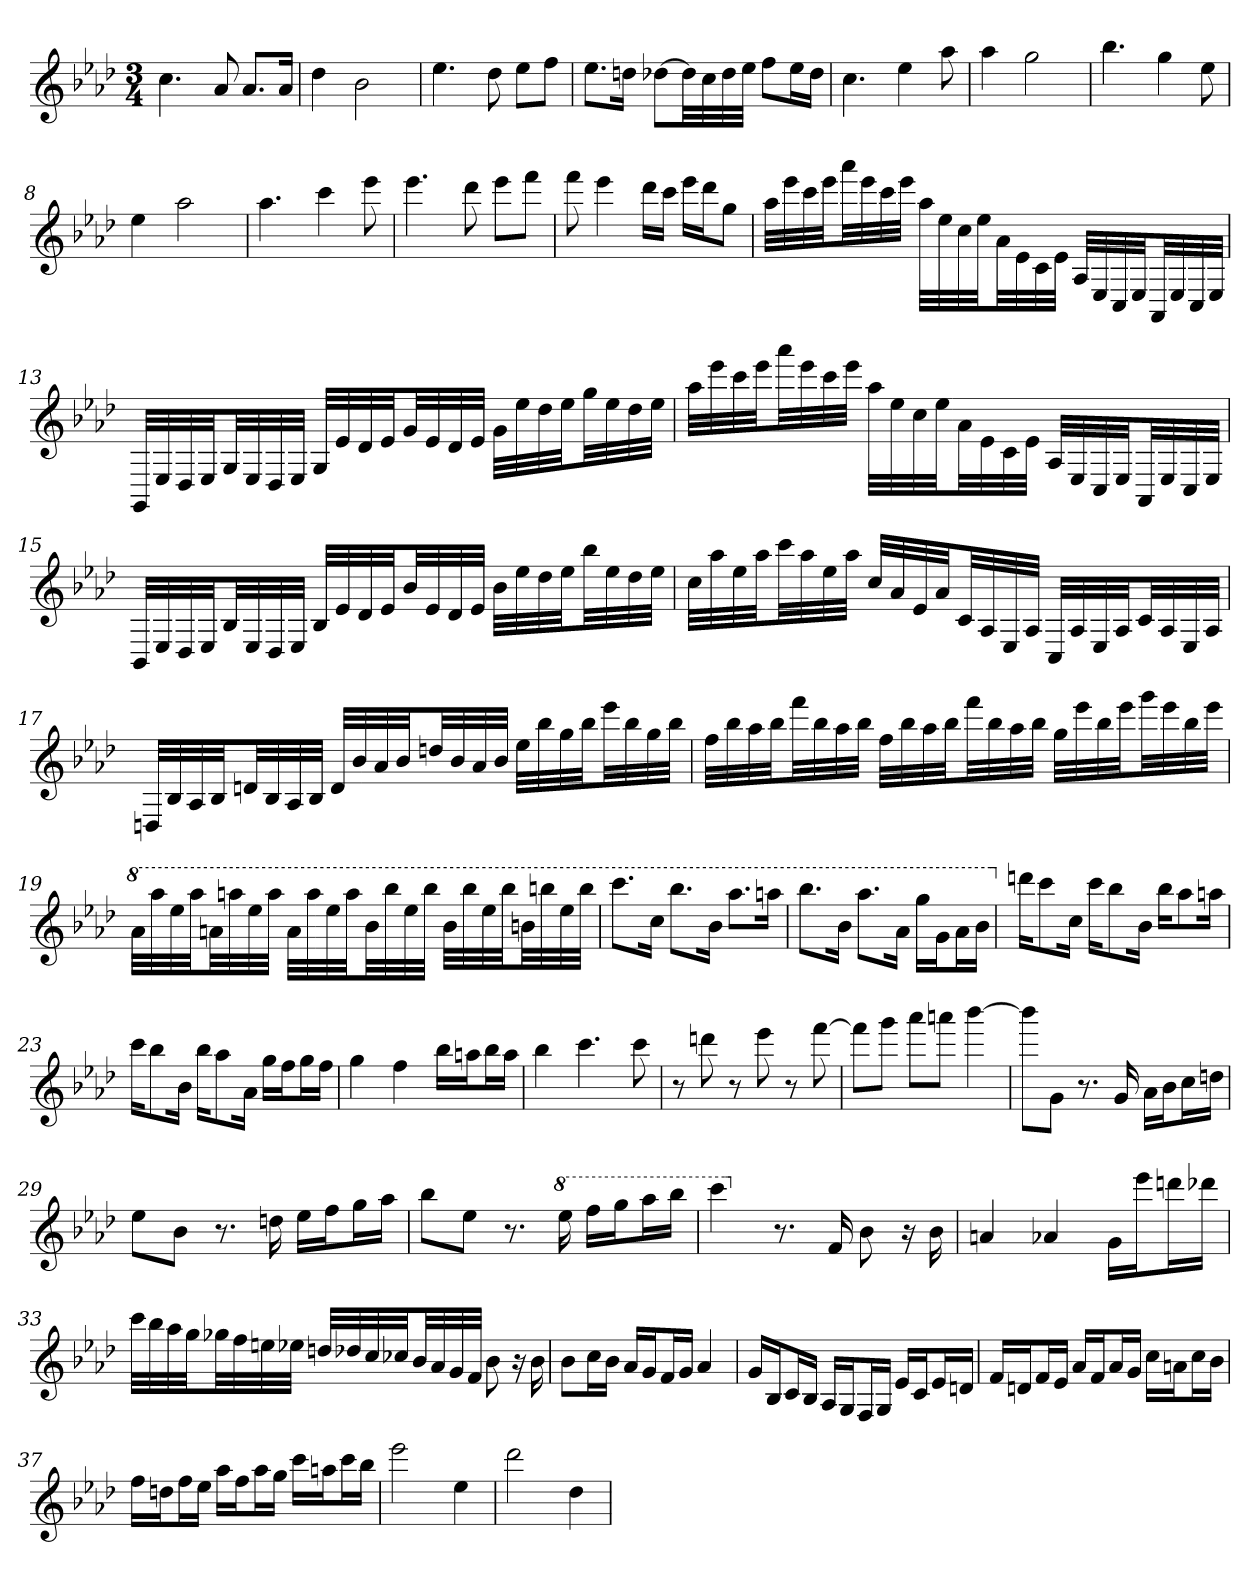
**kern
*part1
*staff1
*clefG2
*k[b-e-a-d-]
*A-:
*M3/4
*MM72
=1
4.cc
8a-
8.a-/L
16a-/Jk
=2
4dd-
2b-
=3
4.ee-
8dd-
8ee-\L
8ff\J
=4
8.ee-\L
16ddn\Jk
[8dd-X\L
32dd-\LL]
32cc\
32dd-\
32ee-\JJJ
8ff\L
16ee-\L
16dd-\JJ
=5
4.cc
4ee-
8aa-
=6
4aa-
2gg
=7
4.bb-
4gg
8ee-
=8
4ee-
2aa-
=9
4.aa-
4ccc
8eee-
=10
4.eee-
8ddd-
8eee-\L
8fff\J
=11
8fff
4eee-
16ddd-\LL
16ccc\JJ
16eee-\LL
16ddd-\J
8gg\J
=12
32aa-\LLL
32eee-\
32ccc\
32eee-\JJ
32aaa-\LL
32eee-\
32ccc\
32eee-\JJJ
32aa-\LLL
32ee-\
32cc\
32ee-\JJ
32a-\LL
32e-\
32c\
32e-\JJJ
32A-/LLL
32E-/
32C/
32E-/JJ
32AA-/LL
32E-/
32C/
32E-/JJJ
=13
32GG/LLL
32E-/
32D-/
32E-/JJ
32G/LL
32E-/
32D-/
32E-/JJJ
32G/LLL
32e-/
32d-/
32e-/JJ
32g/LL
32e-/
32d-/
32e-/JJJ
32g\LLL
32ee-\
32dd-\
32ee-\JJ
32gg\LL
32ee-\
32dd-\
32ee-\JJJ
=14
32aa-\LLL
32eee-\
32ccc\
32eee-\JJ
32aaa-\LL
32eee-\
32ccc\
32eee-\JJJ
32aa-\LLL
32ee-\
32cc\
32ee-\JJ
32a-\LL
32e-\
32c\
32e-\JJJ
32A-/LLL
32E-/
32C/
32E-/JJ
32AA-/LL
32E-/
32C/
32E-/JJJ
=15
32BB-/LLL
32E-/
32D-/
32E-/JJ
32B-/LL
32E-/
32D-/
32E-/JJJ
32B-/LLL
32e-/
32d-/
32e-/JJ
32b-/LL
32e-/
32d-/
32e-/JJJ
32b-\LLL
32ee-\
32dd-\
32ee-\JJ
32bb-\LL
32ee-\
32dd-\
32ee-\JJJ
=16
32cc\LLL
32aa-\
32ee-\
32aa-\JJ
32ccc\LL
32aa-\
32ee-\
32aa-\JJJ
32cc/LLL
32a-/
32e-/
32a-/JJ
32c/LL
32A-/
32E-/
32A-/JJJ
32C/LLL
32A-/
32E-/
32A-/JJ
32c/LL
32A-/
32E-/
32A-/JJJ
=17
32Dn/LLL
32B-/
32A-/
32B-/JJ
32dn/LL
32B-/
32A-/
32B-/JJJ
32d/LLL
32b-/
32a-/
32b-/JJ
32ddn/LL
32b-/
32a-/
32b-/JJJ
32ee-\LLL
32bb-\
32gg\
32bb-\JJ
32eee-\LL
32bb-\
32gg\
32bb-\JJJ
=18
32ff\LLL
32bb-\
32aa-\
32bb-\JJ
32fff\LL
32bb-\
32aa-\
32bb-\JJJ
32ff\LLL
32bb-\
32aa-\
32bb-\JJ
32fff\LL
32bb-\
32aa-\
32bb-\JJJ
32gg\LLL
32eee-\
32bb-\
32eee-\JJ
32ggg\LL
32eee-\
32bb-\
32eee-\JJJ
=19
*8va
32aa-\LLL
32aaa-\
32eee-\
32aaa-\JJ
32aan\LL
32aaan\
32eee-\
32aaa\JJJ
32aa\LLL
32aaa\
32eee-\
32aaa\JJ
32bb-\LL
32bbb-\
32eee-\
32bbb-\JJJ
32bb-\LLL
32bbb-\
32eee-\
32bbb-\JJ
32bbn\LL
32bbbn\
32eee-\
32bbb\JJJ
=20
8.cccc\L
16ccc\Jk
8.bbb-\L
16bb-\Jk
8.aaa-\L
16aaan\Jk
=21
8.bbb-\L
16bb-\Jk
8.aaa-\L
16aa-\Jk
16ggg\LL
16gg\J
16aa-\L
16bb-\JJ
=22
*X8va
16dddn\KL
8ccc\
16cc\Jk
16ccc\KL
8bb-\
16b-\Jk
16bb-\KL
8aa-\
16aan\Jk
=23
16ccc\KL
8bb-\
16b-\Jk
16bb-\KL
8aa-\
16a-\Jk
16gg\LL
16ff\J
16gg\L
16ff\JJ
=24
4gg
4ff
16bb-\LL
16aan\J
16bb-\L
16aa\JJ
=25
4bb-
4.ccc
8ccc
=26
8r
8dddn
8r
8eee-
8r
[8fff
=27
8fff\L]
8ggg\J
8aaa-\L
8aaan\J
[4bbb-
=28
8bbb-\L]
8g\J
8.r
16g
16a-\LL
16b-\J
16cc\L
16ddn\JJ
=29
8ee-\L
8b-\J
8.r
16ddn
16ee-\LL
16ff\J
16gg\L
16aa-\JJ
=30
8bb-\L
8ee-\J
8.r
*8va
16eee-
16fff\LL
16ggg\J
16aaa-\L
16bbb-\JJ
=31
4cccc
*X8va
8.r
16f
8b-
16r
16b-
=32
4an
4a-X
16g\LL
16eee-\J
16dddn\L
16ddd-X\JJ
=33
32ccc\LLL
32bb-\
32aa-\
32gg\JJ
32gg-X\LL
32ff\
32een\
32ee-X\JJJ
32ddn/LLL
32dd-X/
32cc/
32cc-X/JJ
32b-/LL
32a-/
32g/
32f/JJJ
8b-
16r
16b-
=34
8b-\L
16cc\L
16b-\JJ
16a-/LL
16g/J
16f/L
16g/JJ
4a-
=35
16g/LL
16B-/J
16c/L
16B-/JJ
16A-/LL
16G/J
16F/L
16G/JJ
16e-/LL
16c/J
16e-/L
16dn/JJ
=36
16f/LL
16dn/J
16f/L
16e-/JJ
16a-/LL
16f/J
16a-/L
16g/JJ
16cc\LL
16an\J
16cc\L
16b-\JJ
=37
16ff\LL
16ddn\J
16ff\L
16ee-\JJ
16aa-\LL
16ff\J
16aa-\L
16gg\JJ
16ccc\LL
16aan\J
16ccc\L
16bb-\JJ
=38
2eee-
4ee-
=39
2ddd-
4dd-
=
*-
